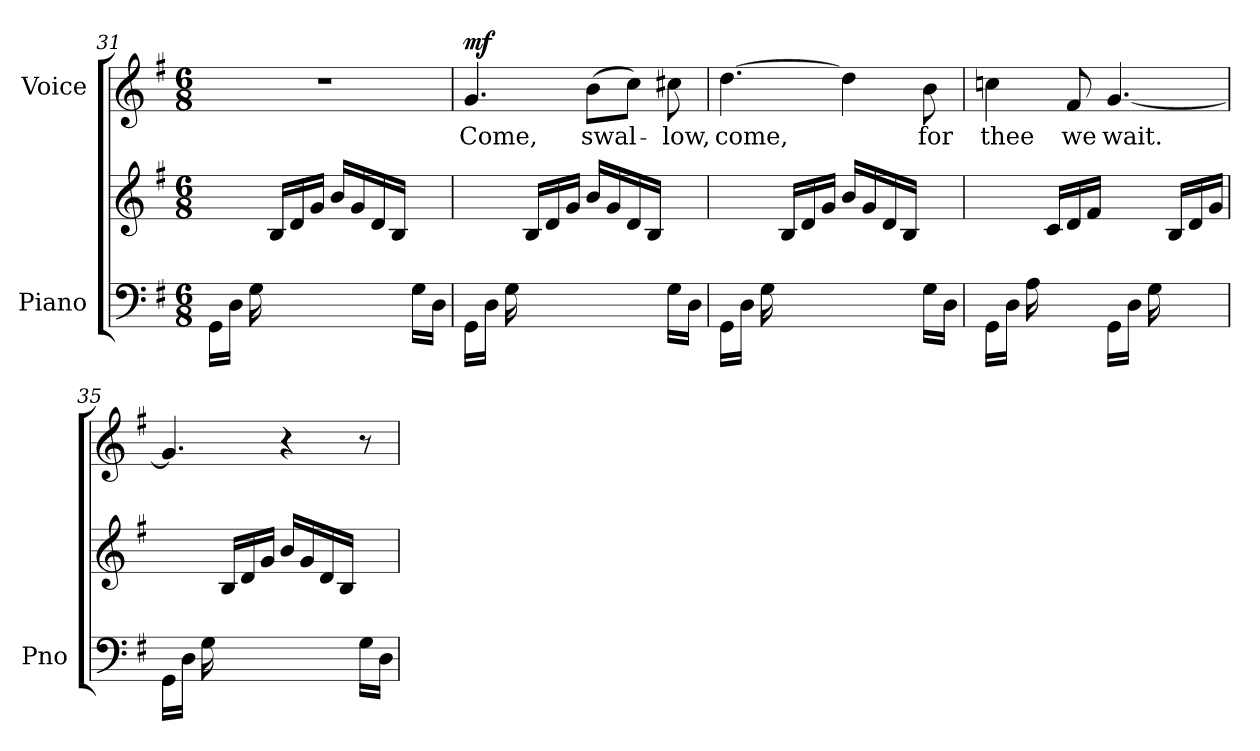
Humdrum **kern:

**kern	**kern	**kern	**text	**dynam
*part2	*part2	*part1	*part1	*part1
*staff3	*staff2	*staff1	*staff1	*staff1
*I"Piano	*	*I"Voice	*	*
*I'Pno	*	*	*	*
*clefF4	*clefG2	*clefG2	*	*
*k[f#]	*k[f#]	*k[f#]	*	*
*M6/8	*M6/8	*M6/8	*	*
=31	=31	=31	=31	=31
*	*^	*	*	*
16GG\LL	2.ryy	8.ryy	2.r	.	.
16D\JJ	.	.	.	.	.
16G\	.	.	.	.	.
4..ryy	.	16B/LL	.	.	.
.	.	16d/	.	.	.
.	.	16g/JJ	.	.	.
.	.	16b/LL	.	.	.
.	.	16g/	.	.	.
.	.	16d/	.	.	.
.	.	16B/JJ	.	.	.
16G\LL	.	8ryy	.	.	.
16D\JJ	.	.	.	.	.
!!LO:LB:g=z
=32	=32	=32	=32	=32	=32
!	!	!	!	!LO:LY:b	!LO:DY:a
16GG\LL	2.ryy	8.ryy	4.g/	Come,	mf
16D\JJ	.	.	.	.	.
16G\	.	.	.	.	.
4..ryy	.	16B/LL	.	.	.
.	.	16d/	.	.	.
.	.	16g/JJ	.	.	.
!	!	!	!	!LO:LY:b	!
.	.	16b/LL	(8b\L	swal-	.
.	.	16g/	.	.	.
.	.	16d/	8cc\J)	.	.
.	.	16B/JJ	.	.	.
!	!	!	!	!LO:LY:b	!
16G\LL	.	8ryy	8cc#X\	-low,	.
16D\JJ	.	.	.	.	.
!!LO:PB:g=z
=33	=33	=33	=33	=33	=33
!	!	!	!	!LO:LY:b	!
16GG\LL	2.ryy	8.ryy	[4.dd\	come,	.
16D\JJ	.	.	.	.	.
16G\	.	.	.	.	.
4..ryy	.	16B/LL	.	.	.
.	.	16d/	.	.	.
.	.	16g/JJ	.	.	.
.	.	16b/LL	4dd\]	.	.
.	.	16g/	.	.	.
.	.	16d/	.	.	.
.	.	16B/JJ	.	.	.
!	!	!	!	!LO:LY:b	!
16G\LL	.	8ryy	8b\	for	.
16D\JJ	.	.	.	.	.
=34	=34	=34	=34	=34	=34
!	!	!	!	!LO:LY:b	!
(16GG\LL	2.ryy	8.ryy	4ccn\	thee	.
16D\JJ	.	.	.	.	.
16A\	.	.	.	.	.
8.ryy	.	16c/LL	.	.	.
!	!	!	!	!LO:LY:b	!
.	.	16d/	8f#/	we	.
.	.	16f#/JJ)	.	.	.
!	!	!	!	!LO:LY:b	!
(16GG\LL	.	8.ryy	[4.g/	wait.	.
16D\JJ	.	.	.	.	.
16G\	.	.	.	.	.
8.ryy	.	16B/LL	.	.	.
.	.	16d/	.	.	.
.	.	16g/JJ)	.	.	.
!!LO:LB:g=z
=35	=35	=35	=35	=35	=35
16GG\LL	2.ryy	8.ryy	4.g/]	.	.
16D\JJ	.	.	.	.	.
16G\	.	.	.	.	.
4..ryy	.	16B/LL	.	.	.
.	.	16d/	.	.	.
.	.	16g/JJ	.	.	.
.	.	16b/LL	4r	.	.
.	.	16g/	.	.	.
.	.	16d/	.	.	.
.	.	16B/JJ	.	.	.
16G\LL	.	8ryy	8r	.	.
16D\JJ	.	.	.	.	.
*	*v	*v	*	*	*
=	=	=	=	=
*-	*-	*-	*-	*-
